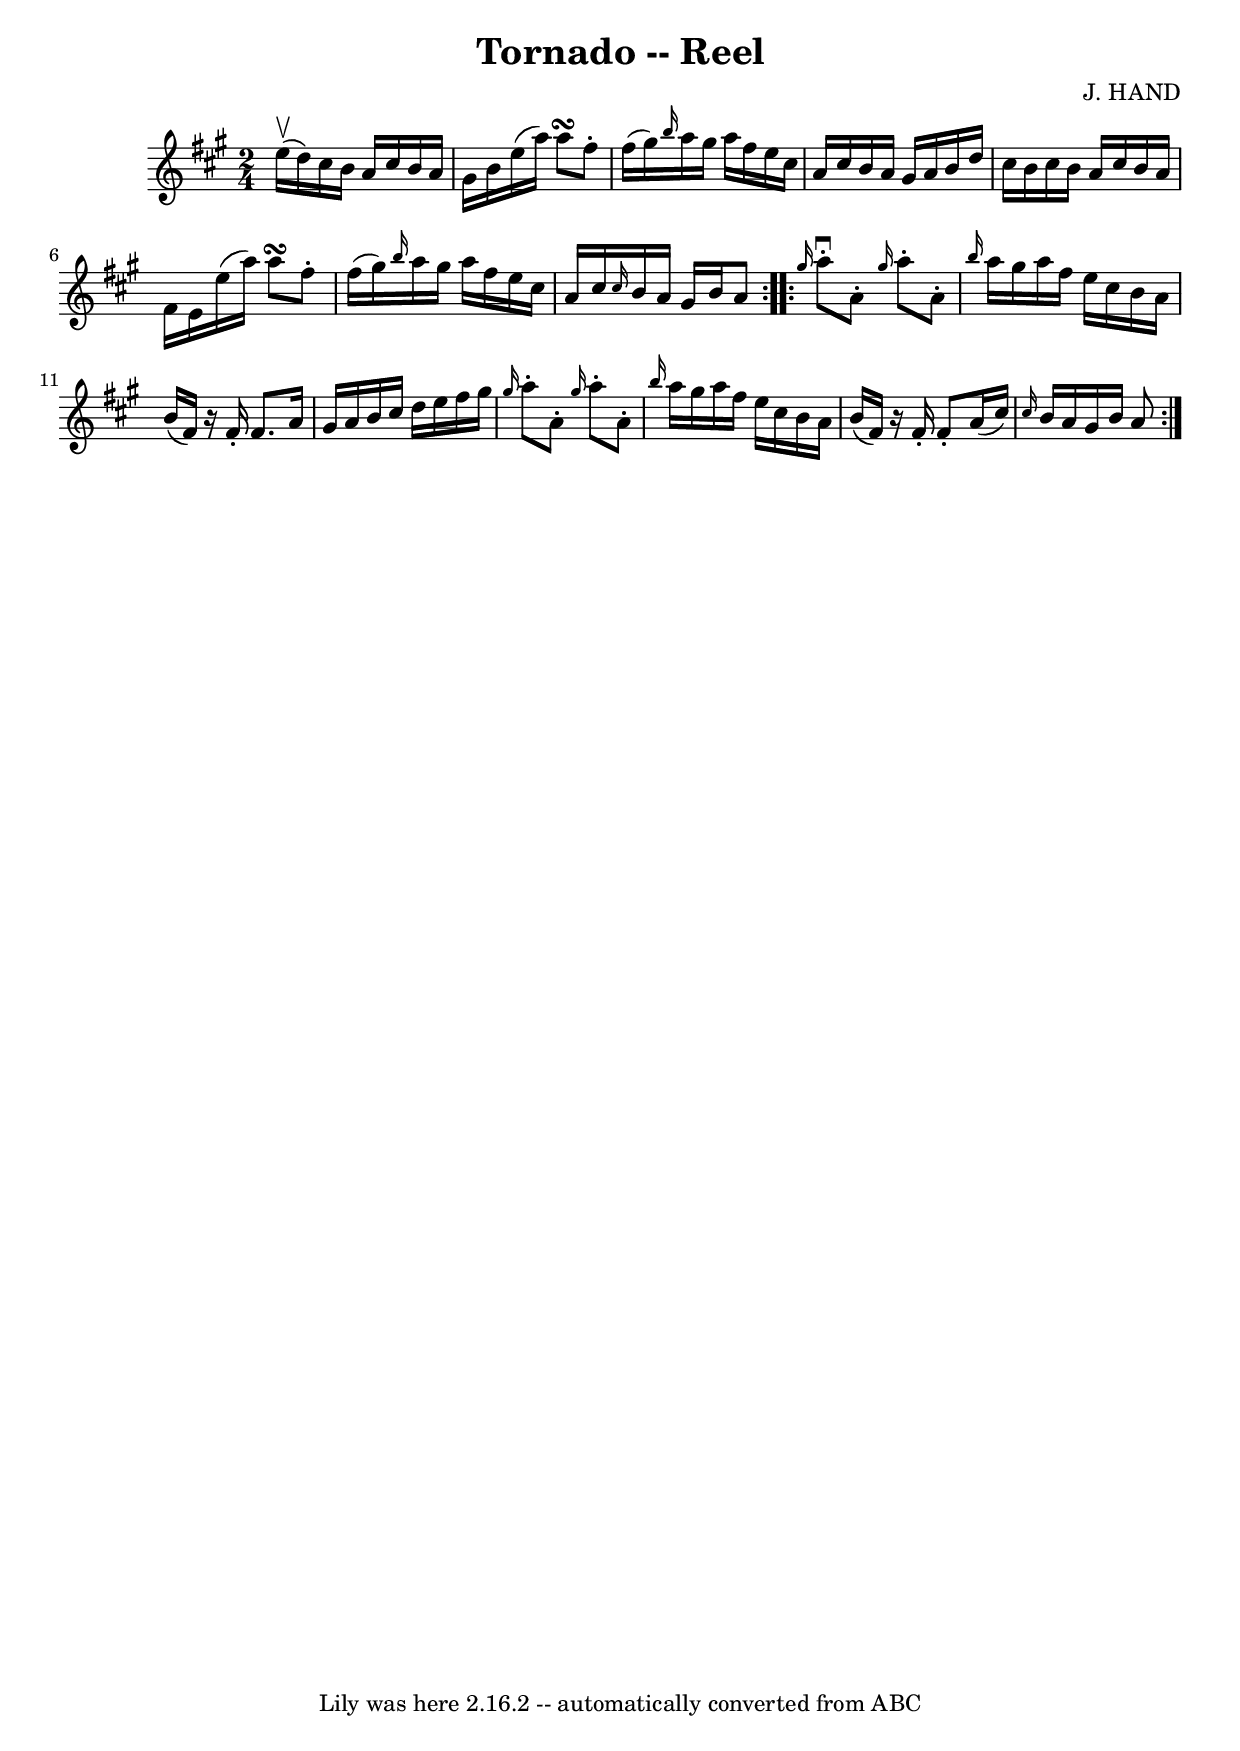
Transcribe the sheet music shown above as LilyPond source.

\version "2.16.2"
\include "Mammoth.ily"
\header {
  %% book = "Ryan's Mammoth Collection"
  composer = "J. HAND"
  crossRefNumber = "1"
  footnotes = "\\\\262"
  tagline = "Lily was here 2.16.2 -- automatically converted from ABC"
  title = "Tornado -- Reel"

}
voicedefault =  {



  \repeat volta 2 {

    \time 2/4 
    \key a \major
    e''16^\upbow(d''16) |
    cis''16    
    b'16 a'16 cis''16 b'16 a'16 gis'16 b'16    |
    e''16 (
    a''16) a''8\turn fis''8 -. fis''16 (gis''16)   |
    
    \grace { b''16  
	   } a''16 gis''16 a''16 fis''16 e''16 cis''16 
    a'16 cis''16    |
    b'16 a'16 gis'16 a'16 b'16    
    d''16 cis''16 b'16    |
    cis''16 b'16 a'16 cis''16    
    b'16 a'16 fis'16 e'16    |
    e''16 (a''16) a''8\turn    
    fis''8 -. fis''16 (gis''16)   |
    \grace { b''16  
	   } a''16    
    gis''16 a''16 fis''16 e''16 cis''16 a'16 cis''16    |
    
    \grace { cis''16  
	   } b'16 a'16 gis'16 b'16 a'8  
  }     

  \repeat volta 2 {
    \grace { gis''16  
	   } a''8^\downbow-. a'8 -. \grace {   
	     gis''16  
	   } a''8 -. a'8 -.   |
    \grace { b''16  
	   } a''16    
    gis''16 a''16 fis''16 e''16 cis''16 b'16 a'16    |
    
    b'16 (fis'16)   r16 fis'16 -. fis'8. a'16    |
    gis'16    
    a'16 b'16 cis''16 d''16 e''16 fis''16 gis''16    |
    
    \grace { gis''16  
	   } a''8 -. a'8 -.   \grace { gis''16  
				     } a''8 -.   
    a'8 -.   |
    \grace { b''16  
	   } a''16 gis''16 a''16 fis''16   
    e''16 cis''16 b'16 a'16    |
    b'16 (fis'16)   r16 
    fis'16 -. fis'8 -. a'16 (cis''16)   |
    \grace { cis''16  

	   } b'16 a'16 gis'16 b'16 a'8  
  }   

}

\score{
  <<

    \context Staff="default"
    {
      \voicedefault 
      
    }

  >>
  \layout {
    
  }
  \midi {
  }

}
